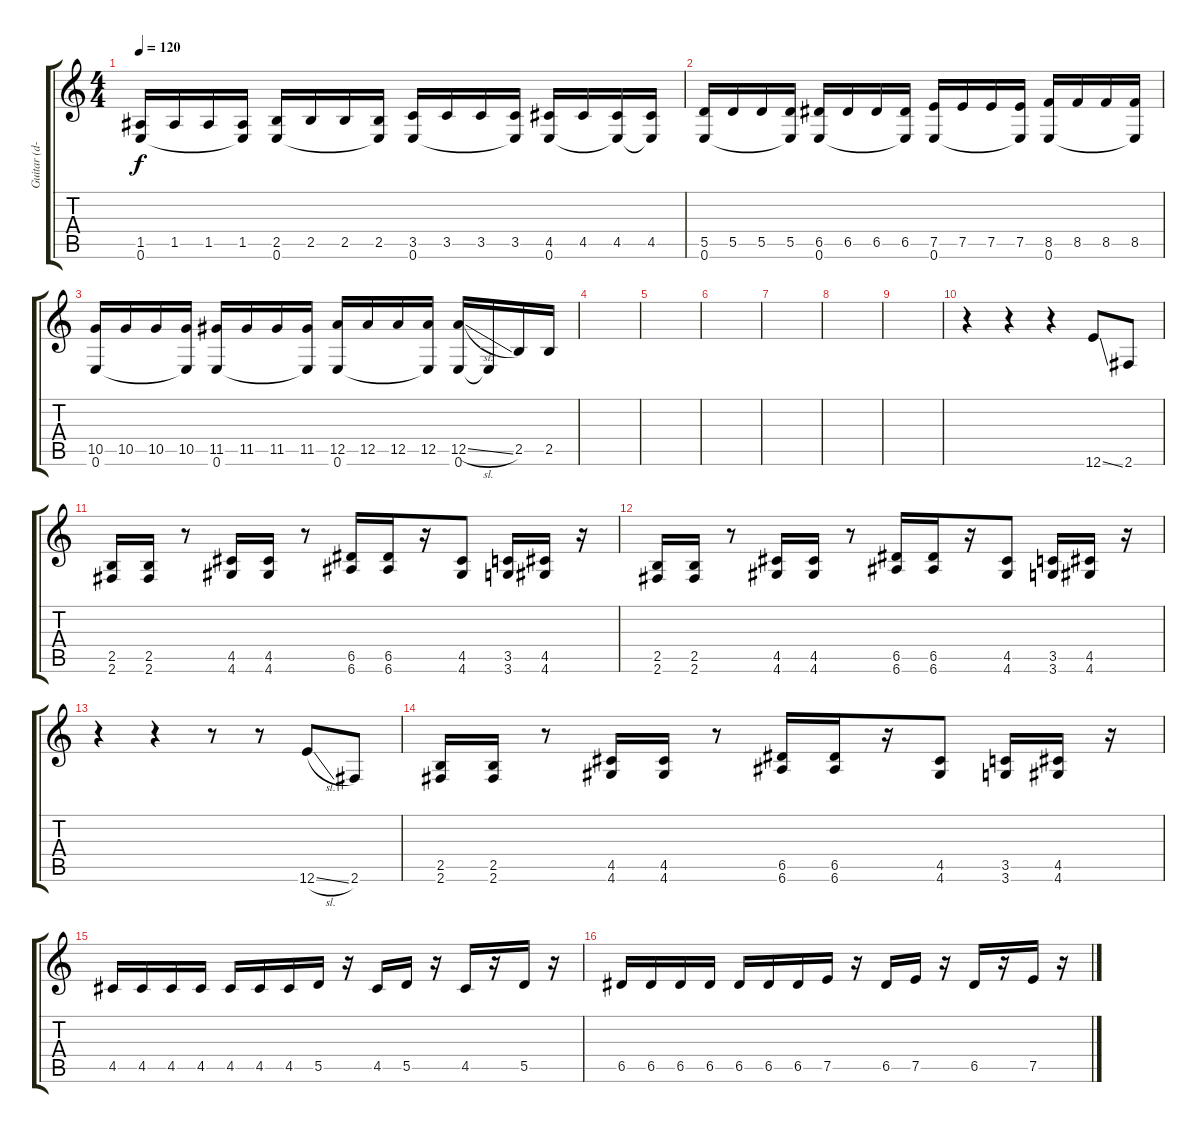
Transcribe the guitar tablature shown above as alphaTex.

\track ("Guitar (d-Man)" "Guitar (d-") {instrument overdrivenguitar}
\staff {score tabs}
\tuning (E4 B3 G3 D3 A2 E2) {hide}
\ts (4 4)
\tempo 120
\clef g2
\ks c
(1.5 0.6).16{dy f instrument overdrivenguitar} 1.5.16 1.5.16 (1.5 0.6{t}).16 (2.5 0.6).16 2.5.16 2.5.16 (2.5 0.6{t}).16 (3.5 0.6).16 3.5.16 3.5.16 (3.5 0.6{t}).16 (4.5 0.6).16 4.5.16 (4.5 0.6{t}).16 (4.5 0.6{t}).16 |
(5.5 0.6).16 5.5.16 5.5.16 (5.5 0.6{t}).16 (6.5 0.6).16 6.5.16 6.5.16 (6.5 0.6{t}).16 (7.5 0.6).16 7.5.16 7.5.16 (7.5 0.6{t}).16 (8.5 0.6).16 8.5.16 8.5.16 (8.5 0.6{t}).16 |
(10.5 0.6).16 10.5.16 10.5.16 (10.5 0.6{t}).16 (11.5 0.6).16 11.5.16 11.5.16 (11.5 0.6{t}).16 (12.5 0.6).16 12.5.16 12.5.16 (12.5 0.6{t}).16 (12.5{sl} 0.6).16 0.6{t}.16 2.5.16 2.5.16 |
|
|
|
|
|
|
r.4 r.4 r.4 12.6{ss}.8 2.6.8 |
(2.5 2.6).16 (2.5 2.6).16 r.8 (4.5 4.6).16 (4.5 4.6).16 r.8 (6.5 6.6).16 (6.5 6.6).16 r.16 (4.5 4.6).8 (3.5 3.6).16 (4.5 4.6).16 r.16 |
(2.5 2.6).16 (2.5 2.6).16 r.8 (4.5 4.6).16 (4.5 4.6).16 r.8 (6.5 6.6).16 (6.5 6.6).16 r.16 (4.5 4.6).8 (3.5 3.6).16 (4.5 4.6).16 r.16 |
r.4 r.4 r.8 r.8 12.6{sl}.8 2.6.8 |
(2.5 2.6).16 (2.5 2.6).16 r.8 (4.5 4.6).16 (4.5 4.6).16 r.8 (6.5 6.6).16 (6.5 6.6).16 r.16 (4.5 4.6).8 (3.5 3.6).16 (4.5 4.6).16 r.16 |
4.5.16 4.5.16 4.5.16 4.5.16 4.5.16 4.5.16 4.5.16 5.5.16 r.16 4.5.16 5.5.16 r.16 4.5.16 r.16 5.5.16 r.16 |
6.5.16 6.5.16 6.5.16 6.5.16 6.5.16 6.5.16 6.5.16 7.5.16 r.16 6.5.16 7.5.16 r.16 6.5.16 r.16 7.5.16 r.16
